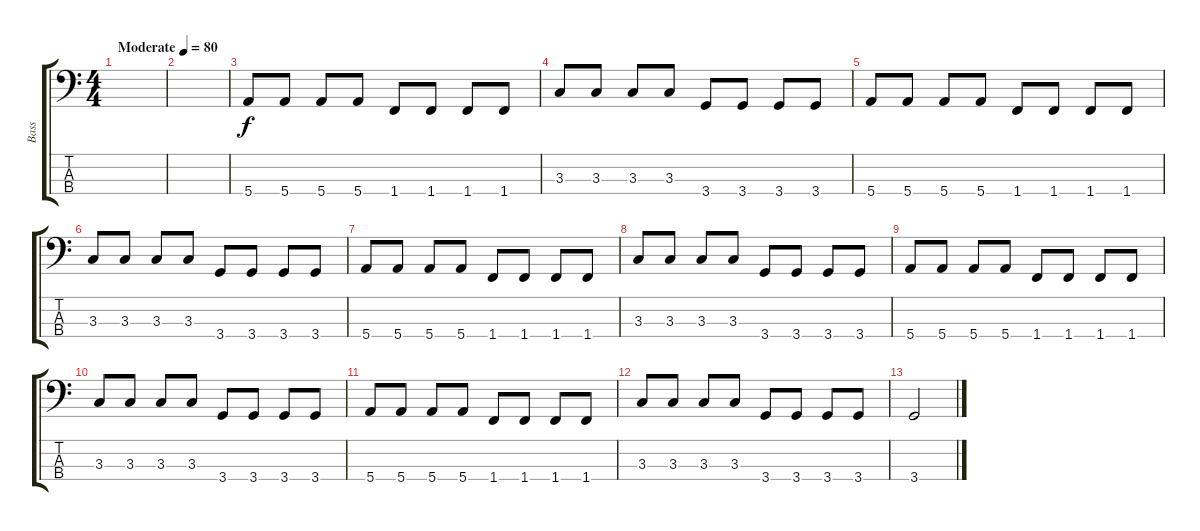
\track ("Bass" "Bass") {instrument electricbassfinger}
\staff {score tabs}
\tuning (G2 D2 A1 E1) {hide}
\ts (4 4)
\tempo (80 "Moderate")
\clef f4
\ks c
|
|
5.4.8 5.4.8 5.4.8 5.4.8 1.4.8 1.4.8 1.4.8 1.4.8 |
3.3.8 3.3.8 3.3.8 3.3.8 3.4.8 3.4.8 3.4.8 3.4.8 |
5.4.8 5.4.8 5.4.8 5.4.8 1.4.8 1.4.8 1.4.8 1.4.8 |
3.3.8 3.3.8 3.3.8 3.3.8 3.4.8 3.4.8 3.4.8 3.4.8 |
5.4.8 5.4.8 5.4.8 5.4.8 1.4.8 1.4.8 1.4.8 1.4.8 |
3.3.8 3.3.8 3.3.8 3.3.8 3.4.8 3.4.8 3.4.8 3.4.8 |
5.4.8 5.4.8 5.4.8 5.4.8 1.4.8 1.4.8 1.4.8 1.4.8 |
3.3.8 3.3.8 3.3.8 3.3.8 3.4.8 3.4.8 3.4.8 3.4.8 |
5.4.8 5.4.8 5.4.8 5.4.8 1.4.8 1.4.8 1.4.8 1.4.8 |
3.3.8 3.3.8 3.3.8 3.3.8 3.4.8 3.4.8 3.4.8 3.4.8 |
3.4.2
